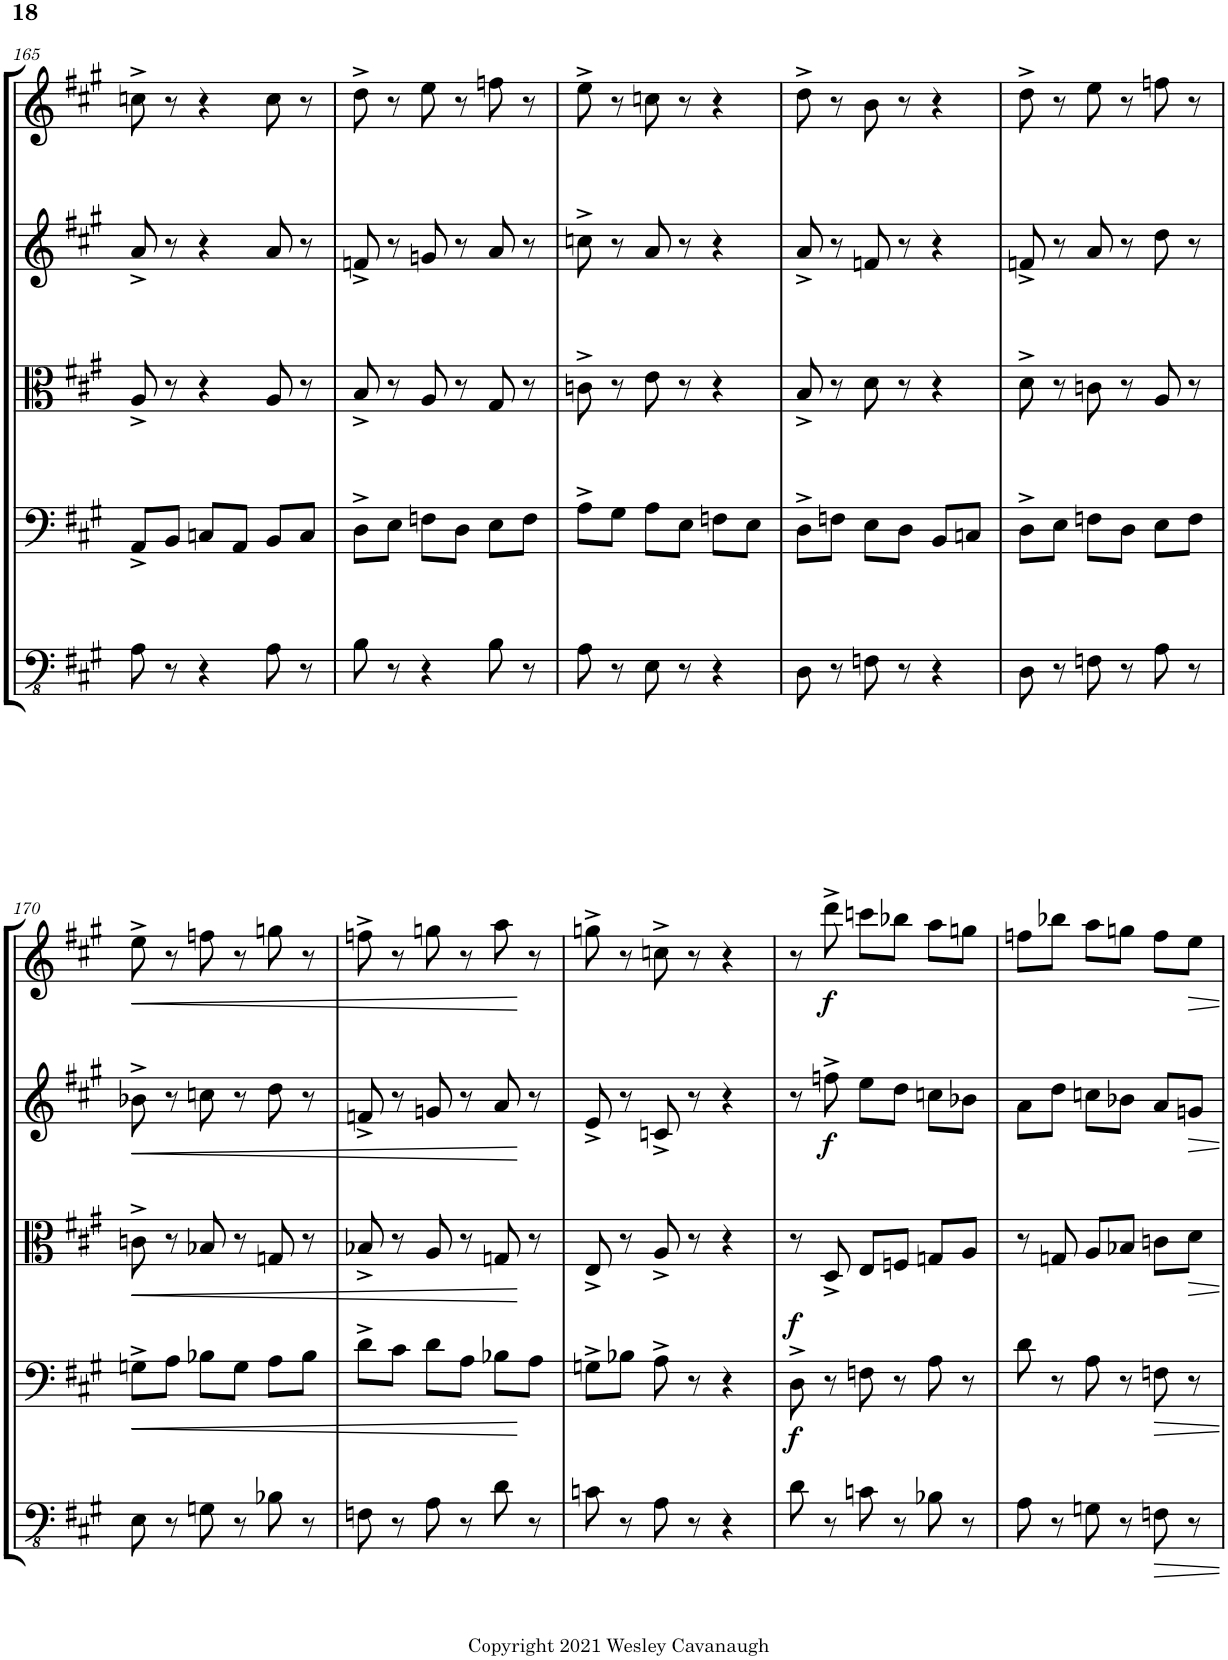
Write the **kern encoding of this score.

**kern	**kern	**dynam	**kern	**dynam	**kern	**dynam	**kern	**dynam
*part5	*part4	*part4	*part3	*part3	*part2	*part2	*part1	*part1
*staff5	*staff4	*staff4	*staff3	*staff3	*staff2	*staff2	*staff1	*staff1
*I"Contrbass	*I"Cello	*	*I"Viola	*	*I"Violin II	*	*I"Violin I	*
*I'Cb	*	*	*I'Vla	*	*I'Vln	*	*I'Vln	*
!!LO:PB:g=z
*clefFv4	*clefF4	*	*clefC3	*	*clefG2	*	*clefG2	*
*ITrd7c12	*	*	*	*	*	*	*	*
*k[f#c#g#]	*k[f#c#g#]	*	*k[f#c#g#]	*	*k[f#c#g#]	*	*k[f#c#g#]	*
*M3/4	*M3/4	*	*M3/4	*	*M3/4	*	*M3/4	*
=165	=165	=165	=165	=165	=165	=165	=165	=165
8AA\	8AA^/L	.	8A^/	.	8a^/	.	8ccn^\	.
8r	8BB/J	.	8r	.	8r	.	8r	.
4r	8Cn/L	.	4r	.	4r	.	4r	.
.	8AA/J	.	.	.	.	.	.	.
8AA\	8BB/L	.	8A/	.	8a/	.	8cc\	.
8r	8C/J	.	8r	.	8r	.	8r	.
=166	=166	=166	=166	=166	=166	=166	=166	=166
8BB\	8D^\L	.	8B^/	.	8fn^/	.	8dd^\	.
8r	8E\J	.	8r	.	8r	.	8r	.
4r	8Fn\L	.	8A/	.	8gn/	.	8ee\	.
.	8D\J	.	8r	.	8r	.	8r	.
8BB\	8E\L	.	8G#/	.	8a/	.	8ffn\	.
8r	8F\J	.	8r	.	8r	.	8r	.
=167	=167	=167	=167	=167	=167	=167	=167	=167
8AA\	8A^\L	.	8cn^\	.	8ccn^\	.	8ee^\	.
8r	8G#\J	.	8r	.	8r	.	8r	.
8EE\	8A\L	.	8e\	.	8a/	.	8ccn\	.
8r	8E\J	.	8r	.	8r	.	8r	.
4r	8Fn\L	.	4r	.	4r	.	4r	.
.	8E\J	.	.	.	.	.	.	.
=168	=168	=168	=168	=168	=168	=168	=168	=168
8DD\	8D^\L	.	8B^/	.	8a^/	.	8dd^\	.
8r	8Fn\J	.	8r	.	8r	.	8r	.
8FFn\	8E\L	.	8d\	.	8fn/	.	8b\	.
8r	8D\J	.	8r	.	8r	.	8r	.
4r	8BB/L	.	4r	.	4r	.	4r	.
.	8Cn/J	.	.	.	.	.	.	.
=169	=169	=169	=169	=169	=169	=169	=169	=169
8DD\	8D^\L	.	8d^\	.	8fn^/	.	8dd^\	.
8r	8E\J	.	8r	.	8r	.	8r	.
8FFn\	8Fn\L	.	8cn\	.	8a/	.	8ee\	.
8r	8D\J	.	8r	.	8r	.	8r	.
8AA\	8E\L	.	8A/	.	8dd\	.	8ffn\	.
8r	8F\J	.	8r	.	8r	.	8r	.
!!LO:LB:g=z
=170	=170	=170	=170	=170	=170	=170	=170	=170
!	!	!LO:HP:b	!	!LO:HP:b	!	!LO:HP:b	!	!LO:HP:b
8EE\	8Gn^\L	<	8cn^\	<	8b-X^\	<	8ee^\	<
8r	8A\J	.	8r	.	8r	.	8r	.
8GGn\	8B-X\L	.	8B-X/	.	8ccn\	.	8ffn\	.
8r	8G\J	.	8r	.	8r	.	8r	.
8BB-X\	8A\L	.	8Gn/	.	8dd\	.	8ggn\	.
8r	8B-\J	.	8r	.	8r	.	8r	.
=171	=171	=171	=171	=171	=171	=171	=171	=171
8FFn\	8d^\L	.	8B-X^/	.	8fn^/	.	8ffn^\	.
8r	8c#\J	.	8r	.	8r	.	8r	.
8AA\	8d\L	.	8A/	.	8gn/	.	8ggn\	.
8r	8A\J	.	8r	.	8r	.	8r	.
8D\	8B-X\L	.	8Gn/	.	8a/	.	8aa\	.
8r	8A\J	[	8r	[	8r	[	8r	[
=172	=172	=172	=172	=172	=172	=172	=172	=172
8Cn\	8Gn^\L	.	8E^/	.	8e^/	.	8ggn^\	.
8r	8B-X\J	.	8r	.	8r	.	8r	.
8AA\	8A^\	.	8A^/	.	8cn^/	.	8ccn^\	.
8r	8r	.	8r	.	8r	.	8r	.
4r	4r	.	4r	.	4r	.	4r	.
=173	=173	=173	=173	=173	=173	=173	=173	=173
!	!	!LO:DY:b	!	!	!	!	!	!
!	!	!LO:DY:n=1:a	!	!	!	!	!	!
8D\	8D^\	f f	8r	.	8r	.	8r	.
!	!	!	!	!	!	!LO:DY:b	!	!LO:DY:b
8r	8r	.	8D^/	.	8ffn^\	f	8ddd^\	f
8Cn\	8Fn\	.	8E/L	.	8ee\L	.	8cccn\L	.
8r	8r	.	8Fn/J	.	8dd\J	.	8bb-X\J	.
8BB-X\	8A\	.	8Gn/L	.	8ccn\L	.	8aa\L	.
8r	8r	.	8A/J	.	8b-X\J	.	8ggn\J	.
=174	=174	=174	=174	=174	=174	=174	=174	=174
8AA\	8d\	.	8r	.	8a\L	.	8ffn\L	.
8r	8r	.	8Gn/	.	8dd\J	.	8bb-X\J	.
8GGn\	8A\	.	8A/L	.	8ccn\L	.	8aa\L	.
8r	8r	.	8B-X/J	.	8b-X\J	.	8ggn\J	.
8FFn\	8Fn\	.	8cn\L	.	8a/L	.	8ff\L	.
8r	8r	.	8d\J	.	8gn/J	.	8ee\J	.
=	=	=	=	=	=	=	=	=
*-	*-	*-	*-	*-	*-	*-	*-	*-
